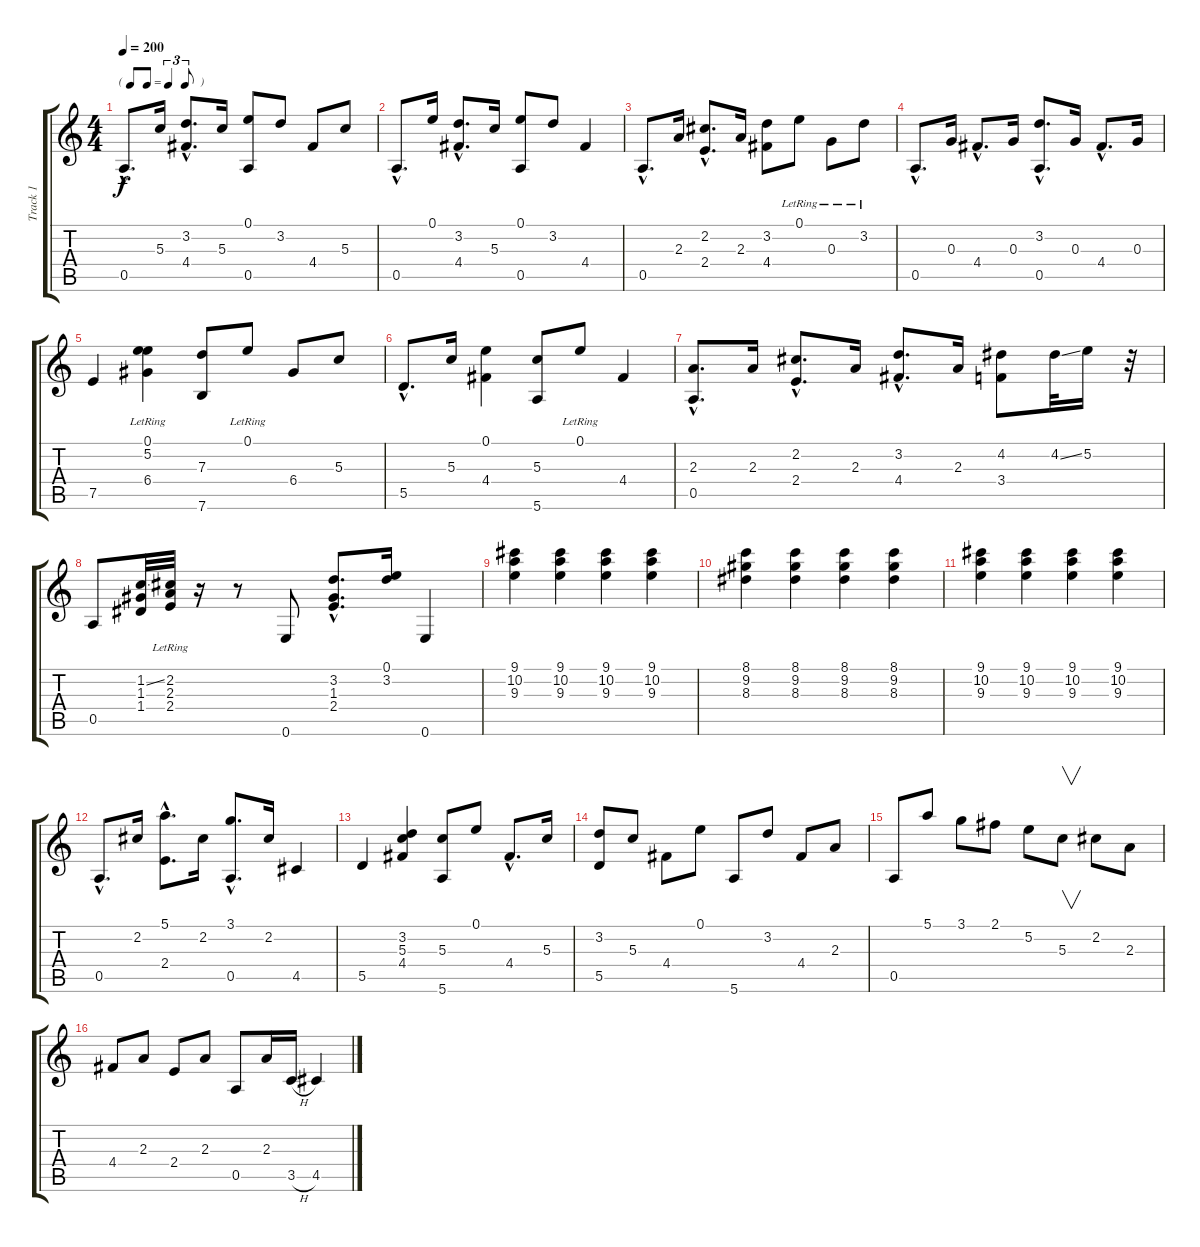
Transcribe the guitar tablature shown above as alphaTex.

\track ("Track 1" "Track 1") {instrument acousticguitarsteel}
\staff {score tabs}
\tuning (E4 B3 G3 D3 A2 E2) {hide}
\ts (4 4)
\tf triplet8th
\tempo 200
\clef g2
\ks c
0.5{hac}.8{d dy f} 5.3.16 (3.2{hac} 4.4{hac}).8{d} 5.3.16 (0.1 0.5).8 3.2.8 4.4.8 5.3.8 |
0.5{hac}.8{d} 0.1.16 (3.2{hac} 4.4{hac}).8{d} 5.3.16 (0.1 0.5).8 3.2.8 4.4.4 |
0.5{hac}.8{d} 2.3.16 (2.2{hac} 2.4{hac}).8{d} 2.3.16 (3.2 4.4).8 0.1{lr}.8 0.3{lr}.8 3.2{lr}.8 |
0.5{hac}.8{d} 0.3.16 4.4{hac}.8{d} 0.3.16 (3.2{hac} 0.5{hac}).8{d} 0.3.16 4.4{hac}.8{d} 0.3.16 |
7.5.4 (0.1{lr} 5.2 6.4).4 (7.3 7.6).8 0.1{lr}.8 6.4.8 5.3.8 |
5.5{hac}.8{d} 5.3.16 (0.1 4.4).4 (5.3 5.6).8 0.1{lr}.8 4.4.4 |
(2.3{hac} 0.5{hac}).8{d} 2.3.16 (2.2{hac} 2.4{hac}).8{d} 2.3.16 (3.2{hac} 4.4{hac}).8{d} 2.3.16 (4.2 3.4).8 4.2{ss}.32 5.2.16 r.32 |
0.5.8 (1.2{ss} 1.3 1.4).32 (2.2{lr} 2.3{lr} 2.4{lr}).32 r.16 r.8 0.6.8 (3.2{hac} 1.3{hac} 2.4{hac}).8{d} (0.1 3.2).16 0.6.4 |
(9.1 10.2 9.3).4 (9.1 10.2 9.3).4 (9.1 10.2 9.3).4 (9.1 10.2 9.3).4 |
(8.1 9.2 8.3).4 (8.1 9.2 8.3).4 (8.1 9.2 8.3).4 (8.1 9.2 8.3).4 |
(9.1 10.2 9.3).4 (9.1 10.2 9.3).4 (9.1 10.2 9.3).4 (9.1 10.2 9.3).4 |
0.5{hac}.8{d} 2.2.16 (5.1{hac} 2.4{hac}).8{d} 2.2.16 (3.1{hac} 0.5{hac}).8{d} 2.2.16 4.5.4 |
5.5.4 (3.2 5.3 4.4).4 (5.3 5.6).8 0.1.8 4.4{hac}.8{d} 5.3.16 |
(3.2 5.5).8 5.3.8 4.4.8 0.1.8 5.6.8 3.2.8 4.4.8 2.3.8 |
0.5.8 5.1.8 3.1.8 2.1.8 5.2.8 5.3.8{v} 2.2.8 2.3.8 |
4.4.8 2.3.8 2.4.8 2.3.8 0.5.8 2.3.16 3.5{h}.16 4.5.4
